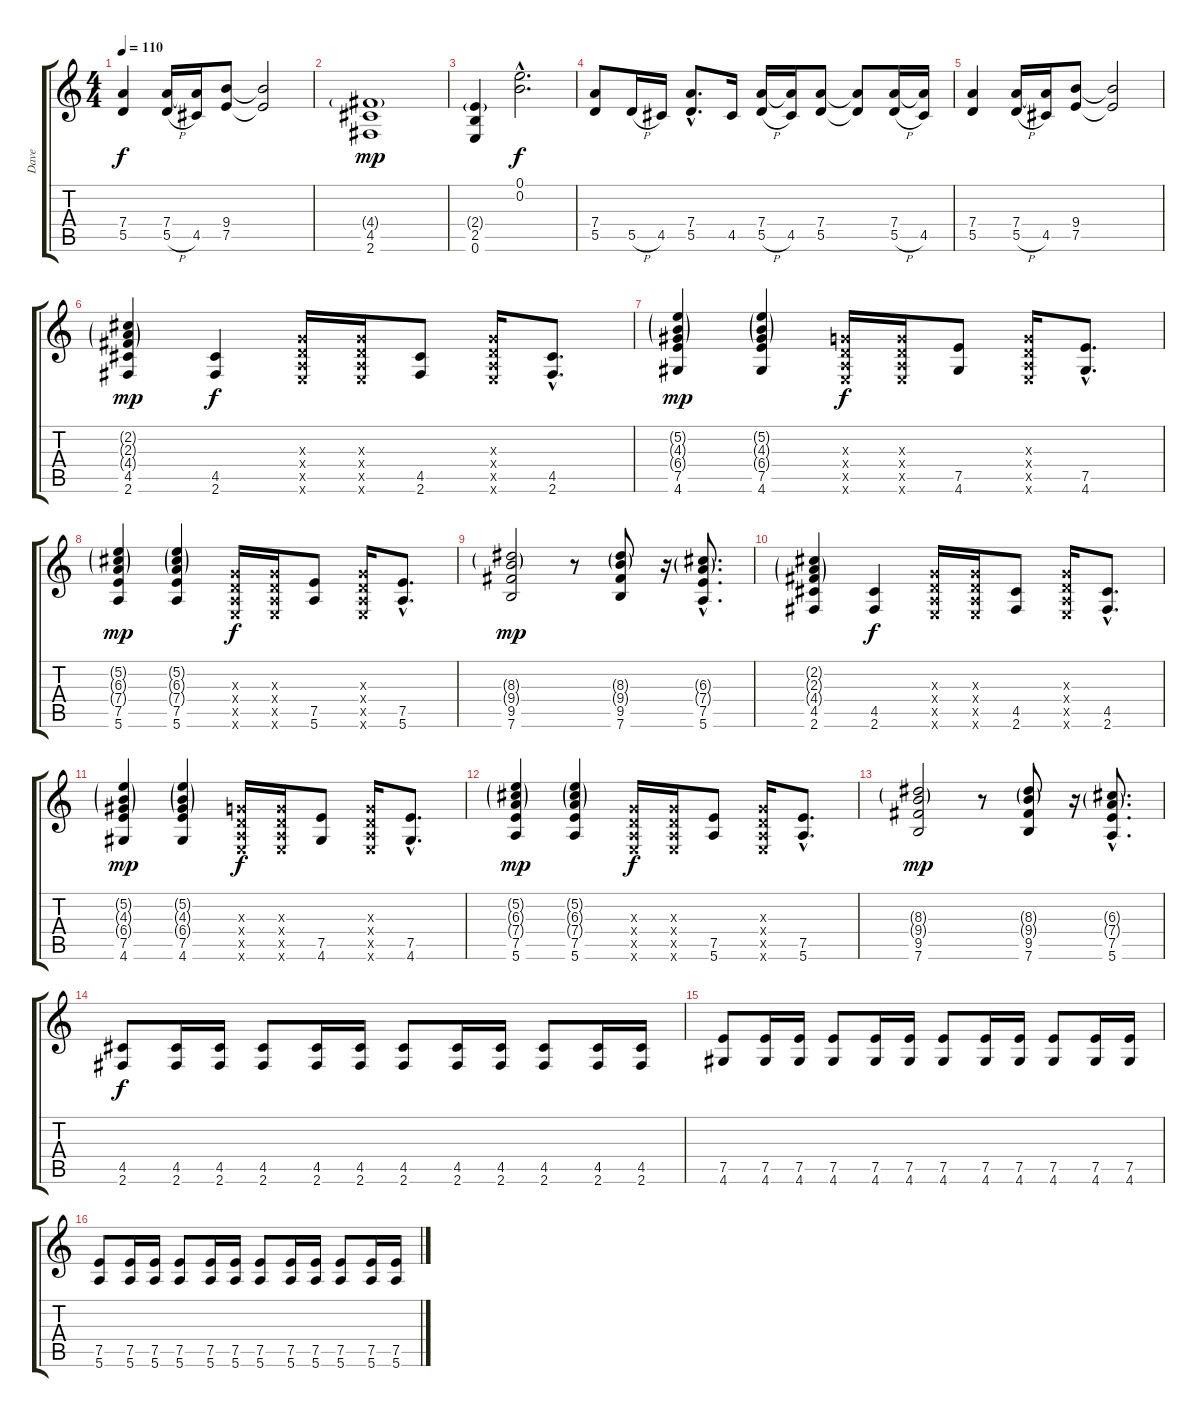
\track ("Dave" "Dave") {instrument distortionguitar}
\staff {score tabs}
\tuning (E4 B3 G3 D3 A2 E2) {hide}
\ts (4 4)
\tempo 110
\clef g2
\ks c
(7.4 5.5).4{dy f} (7.4 5.5{h}).16 (7.4{t} 4.5).16 (9.4 7.5).8 (9.4{t} 7.5{t}).2 |
(4.4{g} 4.5 2.6).1{dy mp} |
(2.4{g} 2.5 0.6).4 (0.1{hac} 0.2{hac}).2{d dy f} |
(7.4 5.5).8 5.5{h}.16 4.5.16 (7.4{hac} 5.5{hac}).8{d} 4.5.16 (7.4 5.5{h}).16 (7.4{t} 4.5).16 (7.4 5.5).8 (7.4{t} 5.5{t}).8 (7.4 5.5{h}).16 (7.4{t} 4.5).16 |
(7.4 5.5).4 (7.4 5.5{h}).16 (7.4{t} 4.5).16 (9.4 7.5).8 (9.4{t} 7.5{t}).2 |
(2.2{g} 2.3{g} 4.4{g} 4.5 2.6).4{dy mp} (4.5 2.6).4{dy f} (0.3{x} 0.4{x} 0.5{x} 0.6{x}).16 (0.3{x} 0.4{x} 0.5{x} 0.6{x}).16 (4.5 2.6).8 (0.3{x} 0.4{x} 0.5{x} 0.6{x}).16 (4.5{hac} 2.6{hac}).8{d} |
(5.2{g} 4.3{g} 6.4{g} 7.5 4.6).4{dy mp} (5.2{g} 4.3{g} 6.4{g} 7.5 4.6).4 (0.3{x} 0.4{x} 0.5{x} 0.6{x}).16{dy f} (0.3{x} 0.4{x} 0.5{x} 0.6{x}).16 (7.5 4.6).8 (0.3{x} 0.4{x} 0.5{x} 0.6{x}).16 (7.5{hac} 4.6{hac}).8{d} |
(5.2{g} 6.3{g} 7.4{g} 7.5 5.6).4{dy mp} (5.2{g} 6.3{g} 7.4{g} 7.5 5.6).4 (0.3{x} 0.4{x} 0.5{x} 0.6{x}).16{dy f} (0.3{x} 0.4{x} 0.5{x} 0.6{x}).16 (7.5 5.6).8 (0.3{x} 0.4{x} 0.5{x} 0.6{x}).16 (7.5{hac} 5.6{hac}).8{d} |
(8.3{g} 9.4{g} 9.5 7.6).2{dy mp} r.8 (8.3{g} 9.4{g} 9.5 7.6).8 r.16 (6.3{g hac} 7.4{g hac} 7.5{hac} 5.6{hac}).8{d} |
(2.2{g} 2.3{g} 4.4{g} 4.5 2.6).4 (4.5 2.6).4{dy f} (0.3{x} 0.4{x} 0.5{x} 0.6{x}).16 (0.3{x} 0.4{x} 0.5{x} 0.6{x}).16 (4.5 2.6).8 (0.3{x} 0.4{x} 0.5{x} 0.6{x}).16 (4.5{hac} 2.6{hac}).8{d} |
(5.2{g} 4.3{g} 6.4{g} 7.5 4.6).4{dy mp} (5.2{g} 4.3{g} 6.4{g} 7.5 4.6).4 (0.3{x} 0.4{x} 0.5{x} 0.6{x}).16{dy f} (0.3{x} 0.4{x} 0.5{x} 0.6{x}).16 (7.5 4.6).8 (0.3{x} 0.4{x} 0.5{x} 0.6{x}).16 (7.5{hac} 4.6{hac}).8{d} |
(5.2{g} 6.3{g} 7.4{g} 7.5 5.6).4{dy mp} (5.2{g} 6.3{g} 7.4{g} 7.5 5.6).4 (0.3{x} 0.4{x} 0.5{x} 0.6{x}).16{dy f} (0.3{x} 0.4{x} 0.5{x} 0.6{x}).16 (7.5 5.6).8 (0.3{x} 0.4{x} 0.5{x} 0.6{x}).16 (7.5{hac} 5.6{hac}).8{d} |
(8.3{g} 9.4{g} 9.5 7.6).2{dy mp} r.8 (8.3{g} 9.4{g} 9.5 7.6).8 r.16 (6.3{g hac} 7.4{g hac} 7.5{hac} 5.6{hac}).8{d} |
(4.5 2.6).8{dy f} (4.5 2.6).16 (4.5 2.6).16 (4.5 2.6).8 (4.5 2.6).16 (4.5 2.6).16 (4.5 2.6).8 (4.5 2.6).16 (4.5 2.6).16 (4.5 2.6).8 (4.5 2.6).16 (4.5 2.6).16 |
(7.5 4.6).8 (7.5 4.6).16 (7.5 4.6).16 (7.5 4.6).8 (7.5 4.6).16 (7.5 4.6).16 (7.5 4.6).8 (7.5 4.6).16 (7.5 4.6).16 (7.5 4.6).8 (7.5 4.6).16 (7.5 4.6).16 |
(7.5 5.6).8 (7.5 5.6).16 (7.5 5.6).16 (7.5 5.6).8 (7.5 5.6).16 (7.5 5.6).16 (7.5 5.6).8 (7.5 5.6).16 (7.5 5.6).16 (7.5 5.6).8 (7.5 5.6).16 (7.5 5.6).16
